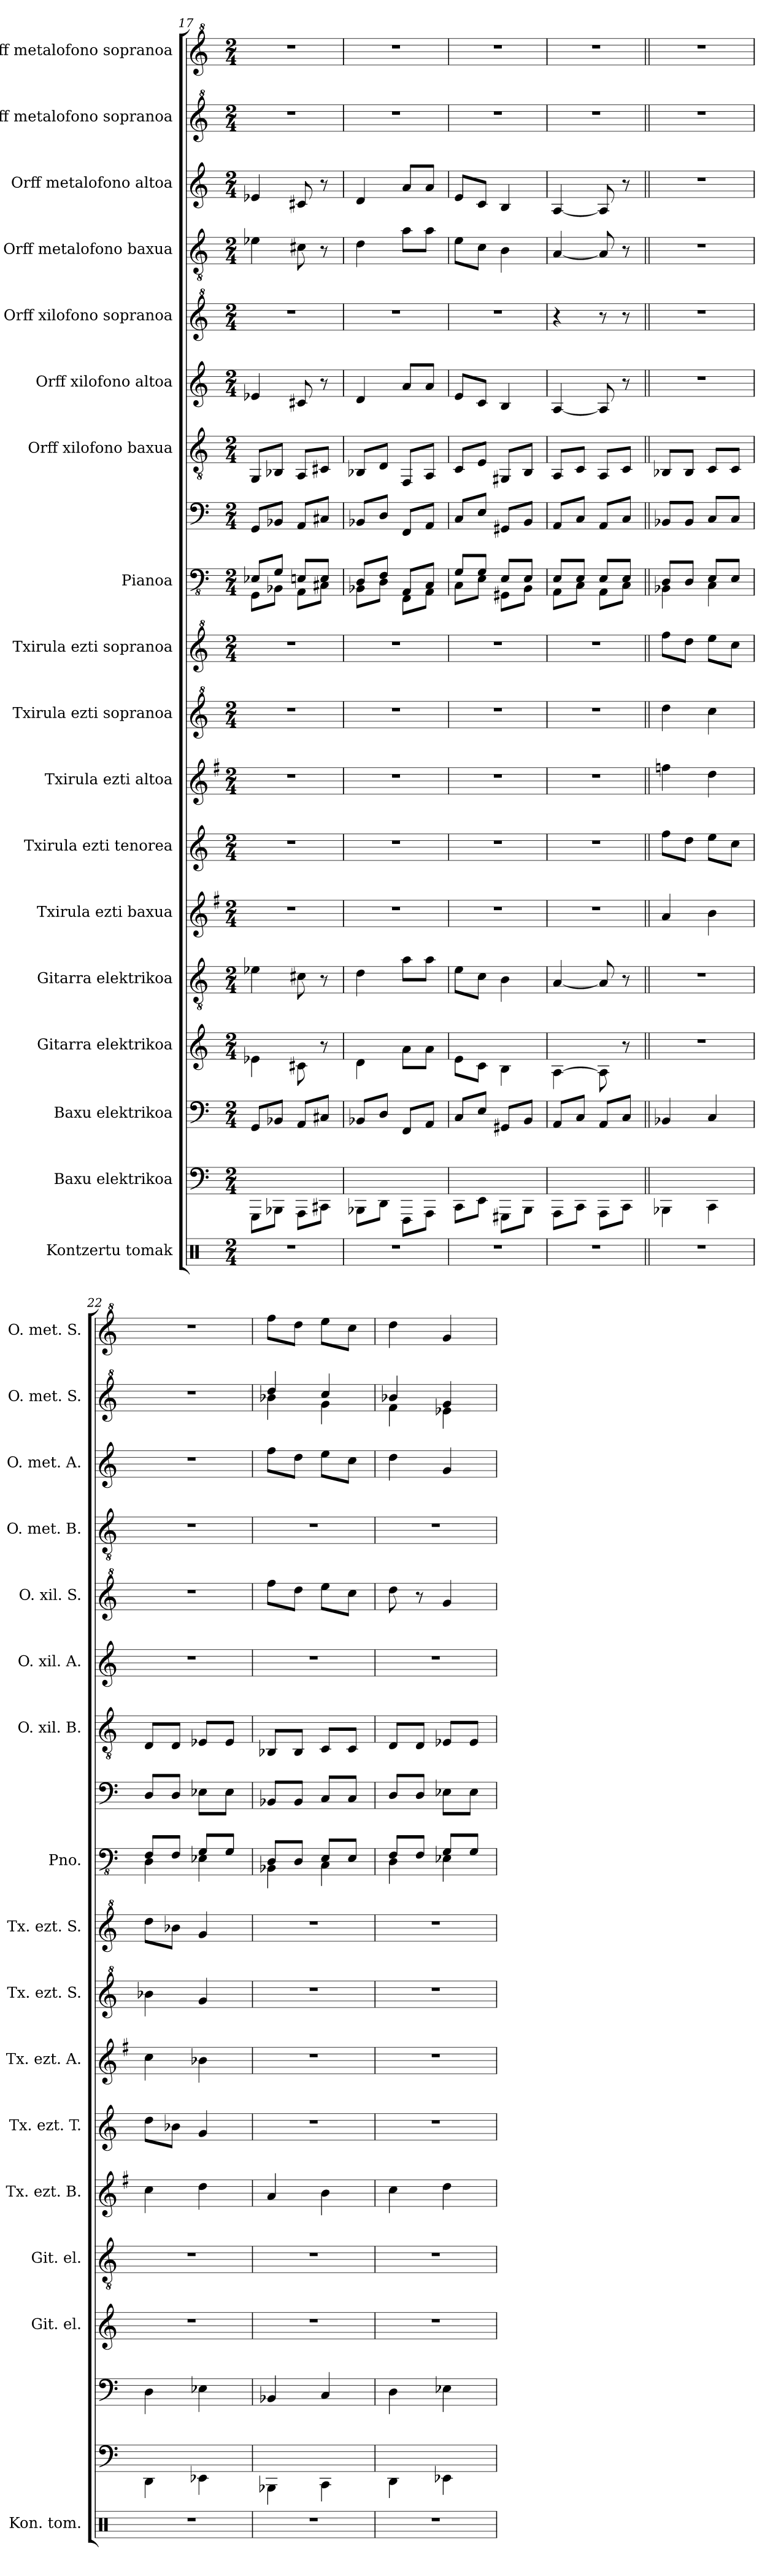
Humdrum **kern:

**kern	**kern	**kern	**kern	**kern	**kern	**kern	**kern	**kern	**kern	**kern	**kern	**kern	**kern	**kern	**kern	**kern	**kern	**kern
*part18	*part17	*part16	*part15	*part14	*part13	*part12	*part11	*part10	*part9	*part8	*part8	*part7	*part6	*part5	*part4	*part3	*part2	*part1
*staff19	*staff18	*staff17	*staff16	*staff15	*staff14	*staff13	*staff12	*staff11	*staff10	*staff9	*staff8	*staff7	*staff6	*staff5	*staff4	*staff3	*staff2	*staff1
*I"Kontzertu tomak	*I"Baxu elektrikoa	*I"Baxu elektrikoa	*I"Gitarra elektrikoa	*I"Gitarra elektrikoa	*I"Txirula ezti baxua	*I"Txirula ezti tenorea	*I"Txirula ezti altoa	*I"Txirula ezti sopranoa	*I"Txirula ezti sopranoa	*I"Pianoa	*	*I"Orff xilofono baxua	*I"Orff xilofono altoa	*I"Orff xilofono sopranoa	*I"Orff metalofono baxua	*I"Orff metalofono altoa	*I"Orff metalofono sopranoa	*I"Orff metalofono sopranoa
*I'Kon. tom.	*	*	*I'Git. el.	*I'Git. el.	*I'Tx. ezt. B.	*I'Tx. ezt. T.	*I'Tx. ezt. A.	*I'Tx. ezt. S.	*I'Tx. ezt. S.	*I'Pno.	*	*I'O. xil. B.	*I'O. xil. A.	*I'O. xil. S.	*I'O. met. B.	*I'O. met. A.	*I'O. met. S.	*I'O. met. S.
*clefX	*	*clefF4	*	*clefGv2	*clefG2	*clefG2	*clefG2	*clefG^2	*clefG^2	*clefFv4	*clefF4	*clefGv2	*clefG2	*clefG^2	*clefGv2	*clefG2	*clefG^2	*clefG^2
*	*ITrd7c12	*ITrd7c12	*	*	*ITrd4c7	*	*ITrd-3c-5	*	*	*	*	*	*	*	*	*	*	*
*k[]	*k[]	*k[]	*k[]	*k[]	*k[]	*k[]	*k[]	*k[]	*k[]	*k[]	*k[]	*k[]	*k[]	*k[]	*k[]	*k[]	*k[]	*k[]
*M2/4	*M2/4	*M2/4	*M2/4	*M2/4	*M2/4	*M2/4	*M2/4	*M2/4	*M2/4	*M2/4	*M2/4	*M2/4	*M2/4	*M2/4	*M2/4	*M2/4	*M2/4	*M2/4
=17	=17	=17	=17	=17	=17	=17	=17	=17	=17	=17	=17	=17	=17	=17	=17	=17	=17	=17
*	*	*	*	*	*	*	*	*	*	*^	*	*	*	*	*	*	*	*
2r	8GGGG\L	8GGG/L	4e-X\	4e-X\	2r	2r	2r	2r	2r	8EE-X/L	8GGG\L	8GG/L	8GG/L	4e-X/	2r	4e-X\	4e-X/	2r	2r
.	8BBBB-X\J	8BBB-X/J	.	.	.	.	.	.	.	8GG/J	8BBB-X\J	8BB-X/J	8BB-X/J	.	.	.	.	.	.
.	8AAAA\L	8AAA/L	8c#X\	8c#X\	.	.	.	.	.	8EEn/L	8AAA\L	8AA/L	8AA/L	8c#X/	.	8c#X\	8c#X/	.	.
.	8CCC#X\J	8CC#X/J	8r	8r	.	.	.	.	.	8EE/J	8CC#X\J	8C#X/J	8C#X/J	8r	.	8r	8r	.	.
=18	=18	=18	=18	=18	=18	=18	=18	=18	=18	=18	=18	=18	=18	=18	=18	=18	=18	=18	=18
2r	8BBBB-X\L	8BBB-X/L	4d\	4d\	2r	2r	2r	2r	2r	8DD/L	8BBB-X\L	8BB-X/L	8BB-X/L	4d/	2r	4d\	4d/	2r	2r
.	8DDD\J	8DD/J	.	.	.	.	.	.	.	8FF/J	8DD\J	8D/J	8D/J	.	.	.	.	.	.
.	8FFFF\L	8FFF/L	8a\L	8a\L	.	.	.	.	.	8AAA/L	8FFF\L	8FF/L	8FF/L	8a/L	.	8a\L	8a/L	.	.
.	8AAAA\J	8AAA/J	8a\J	8a\J	.	.	.	.	.	8CC/J	8AAA\J	8AA/J	8AA/J	8a/J	.	8a\J	8a/J	.	.
=19	=19	=19	=19	=19	=19	=19	=19	=19	=19	=19	=19	=19	=19	=19	=19	=19	=19	=19	=19
2r	8CCC\L	8CC/L	8e\L	8e\L	2r	2r	2r	2r	2r	8GG/L	8CC\L	8C/L	8C/L	8e/L	2r	8e\L	8e/L	2r	2r
.	8EEE\J	8EE/J	8c\J	8c\J	.	.	.	.	.	8GG/J	8EE\J	8E/J	8E/J	8c/J	.	8c\J	8c/J	.	.
.	8GGGG#X\L	8GGG#X/L	4B\	4B\	.	.	.	.	.	8EE/L	8GGG#X\L	8GG#X/L	8GG#X/L	4B/	.	4B\	4B/	.	.
.	8BBBB\J	8BBB/J	.	.	.	.	.	.	.	8EE/J	8BBB\J	8BB/J	8BB/J	.	.	.	.	.	.
!!LO:PB:g=z
=20	=20	=20	=20	=20	=20	=20	=20	=20	=20	=20	=20	=20	=20	=20	=20	=20	=20	=20	=20
2r	8AAAA\L	8AAA/L	[4A\	[4A/	2r	2r	2r	2r	2r	8EE/L	8AAA\L	8AA/L	8AA/L	[4A/	4r	[4A/	[4A/	2r	2r
.	8CCC\J	8CC/J	.	.	.	.	.	.	.	8EE/J	8CC\J	8C/J	8C/J	.	.	.	.	.	.
.	8AAAA\L	8AAA/L	8A\]	8A/]	.	.	.	.	.	8EE/L	8AAA\L	8AA/L	8AA/L	8A/]	8r	8A/]	8A/]	.	.
.	8CCC\J	8CC/J	8r	8r	.	.	.	.	.	8EE/J	8CC\J	8C/J	8C/J	8r	8r	8r	8r	.	.
=21||	=21||	=21||	=21||	=21||	=21||	=21||	=21||	=21||	=21||	=21||	=21||	=21||	=21||	=21||	=21||	=21||	=21||	=21||	=21||
2r	4BBBB-X\	4BBB-X/	2r	2r	4d/	8ff\L	4bb-X\	4ddd\	8fff\L	8DD/L	4BBB-X\	8BB-X/L	8BB-X/L	2r	2r	2r	2r	2r	2r
.	.	.	.	.	.	8dd\J	.	.	8ddd\J	8DD/J	.	8BB-/J	8BB-/J	.	.	.	.	.	.
.	4CCC\	4CC/	.	.	4e\	8ee\L	4gg\	4ccc\	8eee\L	8EE/L	4CC\	8C/L	8C/L	.	.	.	.	.	.
.	.	.	.	.	.	8cc\J	.	.	8ccc\J	8EE/J	.	8C/J	8C/J	.	.	.	.	.	.
=22	=22	=22	=22	=22	=22	=22	=22	=22	=22	=22	=22	=22	=22	=22	=22	=22	=22	=22	=22
2r	4DDD\	4DD\	2r	2r	4f\	8dd\L	4ff\	4bb-X\	8ddd\L	8FF/L	4DD\	8D/L	8D/L	2r	2r	2r	2r	2r	2r
.	.	.	.	.	.	8b-X\J	.	.	8bb-X\J	8FF/J	.	8D/J	8D/J	.	.	.	.	.	.
.	4EEE-X\	4EE-X\	.	.	4g\	4g/	4ee-X\	4gg/	4gg/	8GG/L	4EE-X\	8E-X\L	8E-X/L	.	.	.	.	.	.
.	.	.	.	.	.	.	.	.	.	8GG/J	.	8E-\J	8E-/J	.	.	.	.	.	.
=23	=23	=23	=23	=23	=23	=23	=23	=23	=23	=23	=23	=23	=23	=23	=23	=23	=23	=23	=23
*	*	*	*	*	*	*	*	*	*	*	*	*	*	*	*	*	*	*^	*
2r	4BBBB-X\	4BBB-X/	2r	2r	4d/	2r	2r	2r	2r	8DD/L	4BBB-X\	8BB-X/L	8BB-X/L	2r	8fff\L	2r	8ff\L	4ddd/	4bb-X\	8fff\L
.	.	.	.	.	.	.	.	.	.	8DD/J	.	8BB-/J	8BB-/J	.	8ddd\J	.	8dd\J	.	.	8ddd\J
.	4CCC\	4CC/	.	.	4e\	.	.	.	.	8EE/L	4CC\	8C/L	8C/L	.	8eee\L	.	8ee\L	4ccc/	4gg\	8eee\L
.	.	.	.	.	.	.	.	.	.	8EE/J	.	8C/J	8C/J	.	8ccc\J	.	8cc\J	.	.	8ccc\J
=24	=24	=24	=24	=24	=24	=24	=24	=24	=24	=24	=24	=24	=24	=24	=24	=24	=24	=24	=24	=24
2r	4DDD\	4DD\	2r	2r	4f\	2r	2r	2r	2r	8FF/L	4DD\	8D/L	8D/L	2r	8ddd\	2r	4dd\	4bb-X/	4ff\	4ddd\
.	.	.	.	.	.	.	.	.	.	8FF/J	.	8D/J	8D/J	.	8r	.	.	.	.	.
.	4EEE-X\	4EE-X\	.	.	4g\	.	.	.	.	8GG/L	4EE-X\	8E-X\L	8E-X/L	.	4gg/	.	4g/	4gg/	4ee-X\	4gg/
.	.	.	.	.	.	.	.	.	.	8GG/J	.	8E-\J	8E-/J	.	.	.	.	.	.	.
*	*	*	*	*	*	*	*	*	*	*v	*v	*	*	*	*	*	*	*v	*v	*
=	=	=	=	=	=	=	=	=	=	=	=	=	=	=	=	=	=	=
*-	*-	*-	*-	*-	*-	*-	*-	*-	*-	*-	*-	*-	*-	*-	*-	*-	*-	*-
